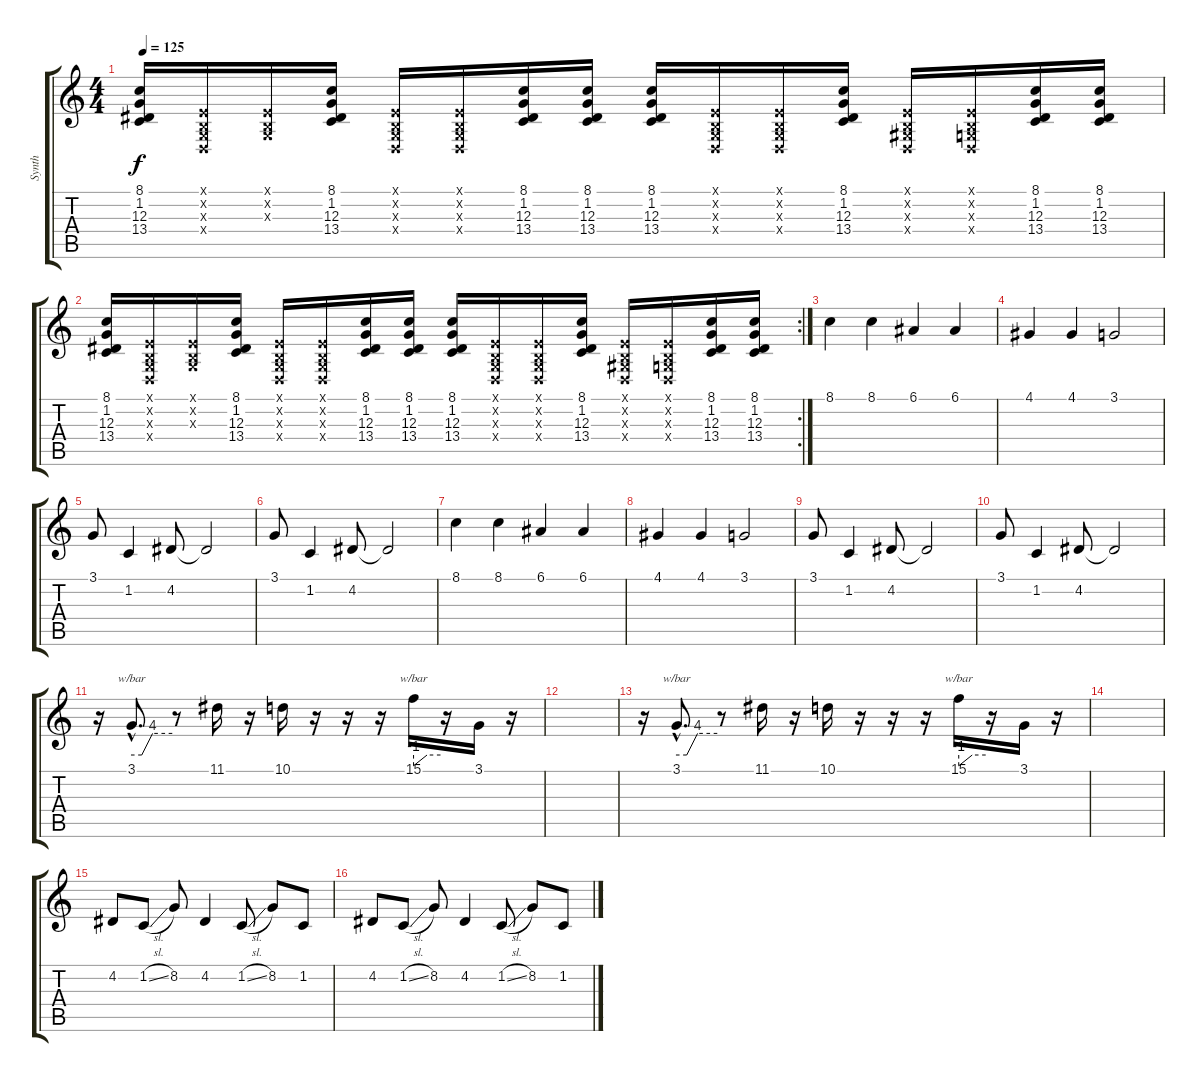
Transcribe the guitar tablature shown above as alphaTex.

\track ("Synth" "Synth") {instrument lead2sawtooth}
\staff {score tabs}
\tuning (E4 B3 G3 D3 A2 E2) {hide}
\ts (4 4)
\tempo 125
\clef g2
\ks c
(8.1 1.2 12.3 13.4).16{dy f volume 9 instrument lead2sawtooth} (0.1{x} 0.2{x} 0.3{x} 0.4{x}).16 (0.1{x} 0.2{x} 0.3{x}).16 (8.1 1.2 12.3 13.4).16 (0.1{x} 0.2{x} 0.3{x} 0.4{x}).16 (0.1{x} 0.2{x} 0.3{x} 0.4{x}).16 (8.1 1.2 12.3 13.4).16 (8.1 1.2 12.3 13.4).16 (8.1 1.2 12.3 13.4).16 (0.1{x} 0.2{x} 0.3{x} 0.4{x}).16 (0.1{x} 0.2{x} 0.3{x} 0.4{x}).16 (8.1 1.2 12.3 13.4).16 (0.1{x} 0.2{x} 1.3{x} 0.4{x}).16 (0.1{x} 0.2{x} 0.3{x} 0.4{x}).16 (8.1 1.2 12.3 13.4).16 (8.1 1.2 12.3 13.4).16 |
\rc 2
(8.1 1.2 12.3 13.4).16{volume 9 instrument lead2sawtooth} (0.1{x} 0.2{x} 0.3{x} 0.4{x}).16 (0.1{x} 0.2{x} 0.3{x}).16 (8.1 1.2 12.3 13.4).16 (0.1{x} 0.2{x} 0.3{x} 0.4{x}).16 (0.1{x} 0.2{x} 0.3{x} 0.4{x}).16 (8.1 1.2 12.3 13.4).16 (8.1 1.2 12.3 13.4).16 (8.1 1.2 12.3 13.4).16 (0.1{x} 0.2{x} 0.3{x} 0.4{x}).16 (0.1{x} 0.2{x} 0.3{x} 0.4{x}).16 (8.1 1.2 12.3 13.4).16 (0.1{x} 0.2{x} 1.3{x} 0.4{x}).16 (0.1{x} 0.2{x} 0.3{x} 0.4{x}).16 (8.1 1.2 12.3 13.4).16 (8.1 1.2 12.3 13.4).16 |
8.1.4{volume 13 instrument fx5brightness} 8.1.4 6.1.4 6.1.4 |
4.1.4 4.1.4 3.1.2 |
3.1.8 1.2.4 4.2.8 4.2{t}.2 |
3.1.8 1.2.4 4.2.8 4.2{t}.2 |
8.1.4{instrument fx5brightness} 8.1.4 6.1.4 6.1.4 |
4.1.4 4.1.4 3.1.2 |
3.1.8 1.2.4 4.2.8 4.2{t}.2 |
3.1.8 1.2.4 4.2.8 4.2{t}.2 |
r.16 3.1{hac}.8{d tbe (custom default 0 0 15 0 31 16 60 16)} r.8 11.1.16 r.16 10.1.16 r.16 r.16 r.16 15.1.16{tbe (custom default 0 -4 30 0 60 0)} r.16 3.1.16 r.16 |
|
r.16 3.1{hac}.8{d tbe (custom default 0 0 15 0 31 16 60 16)} r.8 11.1.16 r.16 10.1.16 r.16 r.16 r.16 15.1.16{tbe (custom default 0 -4 30 0 60 0)} r.16 3.1.16 r.16 |
|
4.2.8 1.2{sl}.8 8.2.8 4.2.4 1.2{sl}.8 8.2.8 1.2.8 |
4.2.8 1.2{sl}.8 8.2.8 4.2.4 1.2{sl}.8 8.2.8 1.2.8
